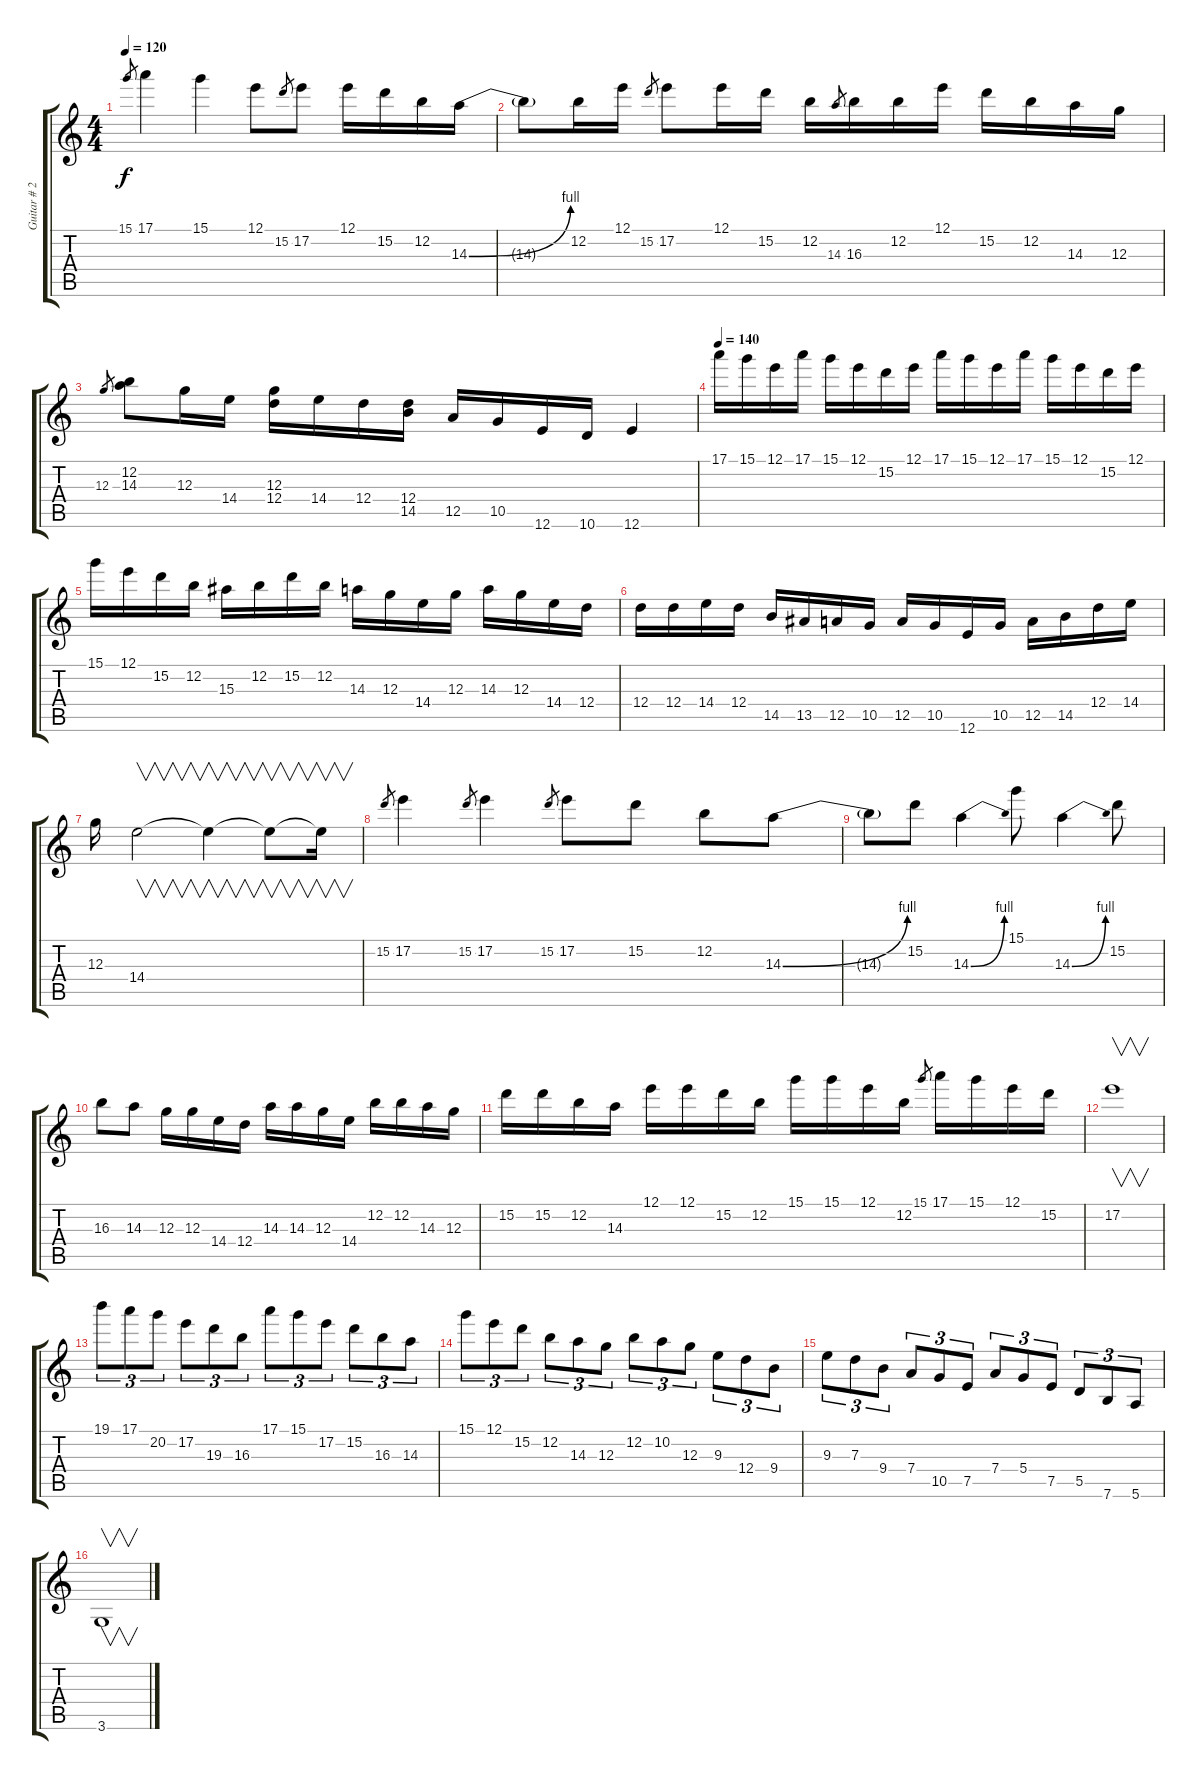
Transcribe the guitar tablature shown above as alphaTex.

\track ("Guitar # 2" "Guitar # 2") {instrument acousticguitarsteel}
\staff {score tabs}
\tuning (E4 B3 G3 D3 A2 E2) {hide}
\ts (4 4)
\tempo 120
\tempo 110
\tempo 120
\clef g2
\ks c
15.1.8{gr dy f instrument acousticguitarsteel} 17.1.4 15.1.4 12.1.8 15.2.8{gr} 17.2.8 12.1.16 15.2.16 12.2.16 14.3{be (bend 0 0 60 4)}.16 |
14.3{t}.8 12.2.16 12.1.16 15.2.8{gr} 17.2.8 12.1.16 15.2.16 12.2.16 14.3.8{gr} 16.3.16 12.2.16 12.1.16 15.2.16 12.2.16 14.3.16 12.3.16 |
12.3.8{gr} (12.2 14.3).8 12.3.16 14.4.16 (12.3 12.4).16 14.4.16 12.4.16 (12.4 14.5).16 12.5.16 10.5.16 12.6.16 10.6.16 12.6.4 |
\tempo 140
17.1.16 15.1.16 12.1.16 17.1.16 15.1.16 12.1.16 15.2.16 12.1.16 17.1.16 15.1.16 12.1.16 17.1.16 15.1.16 12.1.16 15.2.16 12.1.16 |
15.1.16 12.1.16 15.2.16 12.2.16 15.3.16 12.2.16 15.2.16 12.2.16 14.3.16 12.3.16 14.4.16 12.3.16 14.3.16 12.3.16 14.4.16 12.4.16 |
12.4.16 12.4.16 14.4.16 12.4.16 14.5.16 13.5.16 12.5.16 10.5.16 12.5.16 10.5.16 12.6.16 10.5.16 12.5.16 14.5.16 12.4.16 14.4.16 |
12.3.16 14.4.2{v} 14.4{t}.4{v} 14.4{t}.8{v} 14.4{t}.16{v} |
15.2.8{gr} 17.2.4 15.2.8{gr} 17.2.4 15.2.8{gr} 17.2.8 15.2.8 12.2.8 14.3{be (bend 0 0 60 4)}.8 |
14.3{t}.8 15.2.8 14.3{be (bend 0 0 60 4)}.4 15.1.8 14.3{be (bend 0 0 60 4)}.4 15.2.8 |
16.3.8 14.3.8 12.3.16 12.3.16 14.4.16 12.4.16 14.3.16 14.3.16 12.3.16 14.4.16 12.2.16 12.2.16 14.3.16 12.3.16 |
15.2.16 15.2.16 12.2.16 14.3.16 12.1.16 12.1.16 15.2.16 12.2.16 15.1.16 15.1.16 12.1.16 12.2.16 15.1.8{gr} 17.1.16 15.1.16 12.1.16 15.2.16 |
17.2.1{v} |
19.1.8{tu (3 2)} 17.1.8{tu (3 2)} 20.2.8{tu (3 2)} 17.2.8{tu (3 2)} 19.3.8{tu (3 2)} 16.3.8{tu (3 2)} 17.1.8{tu (3 2)} 15.1.8{tu (3 2)} 17.2.8{tu (3 2)} 15.2.8{tu (3 2)} 16.3.8{tu (3 2)} 14.3.8{tu (3 2)} |
15.1.8{tu (3 2)} 12.1.8{tu (3 2)} 15.2.8{tu (3 2)} 12.2.8{tu (3 2)} 14.3.8{tu (3 2)} 12.3.8{tu (3 2)} 12.2.8{tu (3 2)} 10.2.8{tu (3 2)} 12.3.8{tu (3 2)} 9.3.8{tu (3 2)} 12.4.8{tu (3 2)} 9.4.8{tu (3 2)} |
9.3.8{tu (3 2)} 7.3.8{tu (3 2)} 9.4.8{tu (3 2)} 7.4.8{tu (3 2)} 10.5.8{tu (3 2)} 7.5.8{tu (3 2)} 7.4.8{tu (3 2)} 5.4.8{tu (3 2)} 7.5.8{tu (3 2)} 5.5.8{tu (3 2)} 7.6.8{tu (3 2)} 5.6.8{tu (3 2)} |
3.6.1{v}
